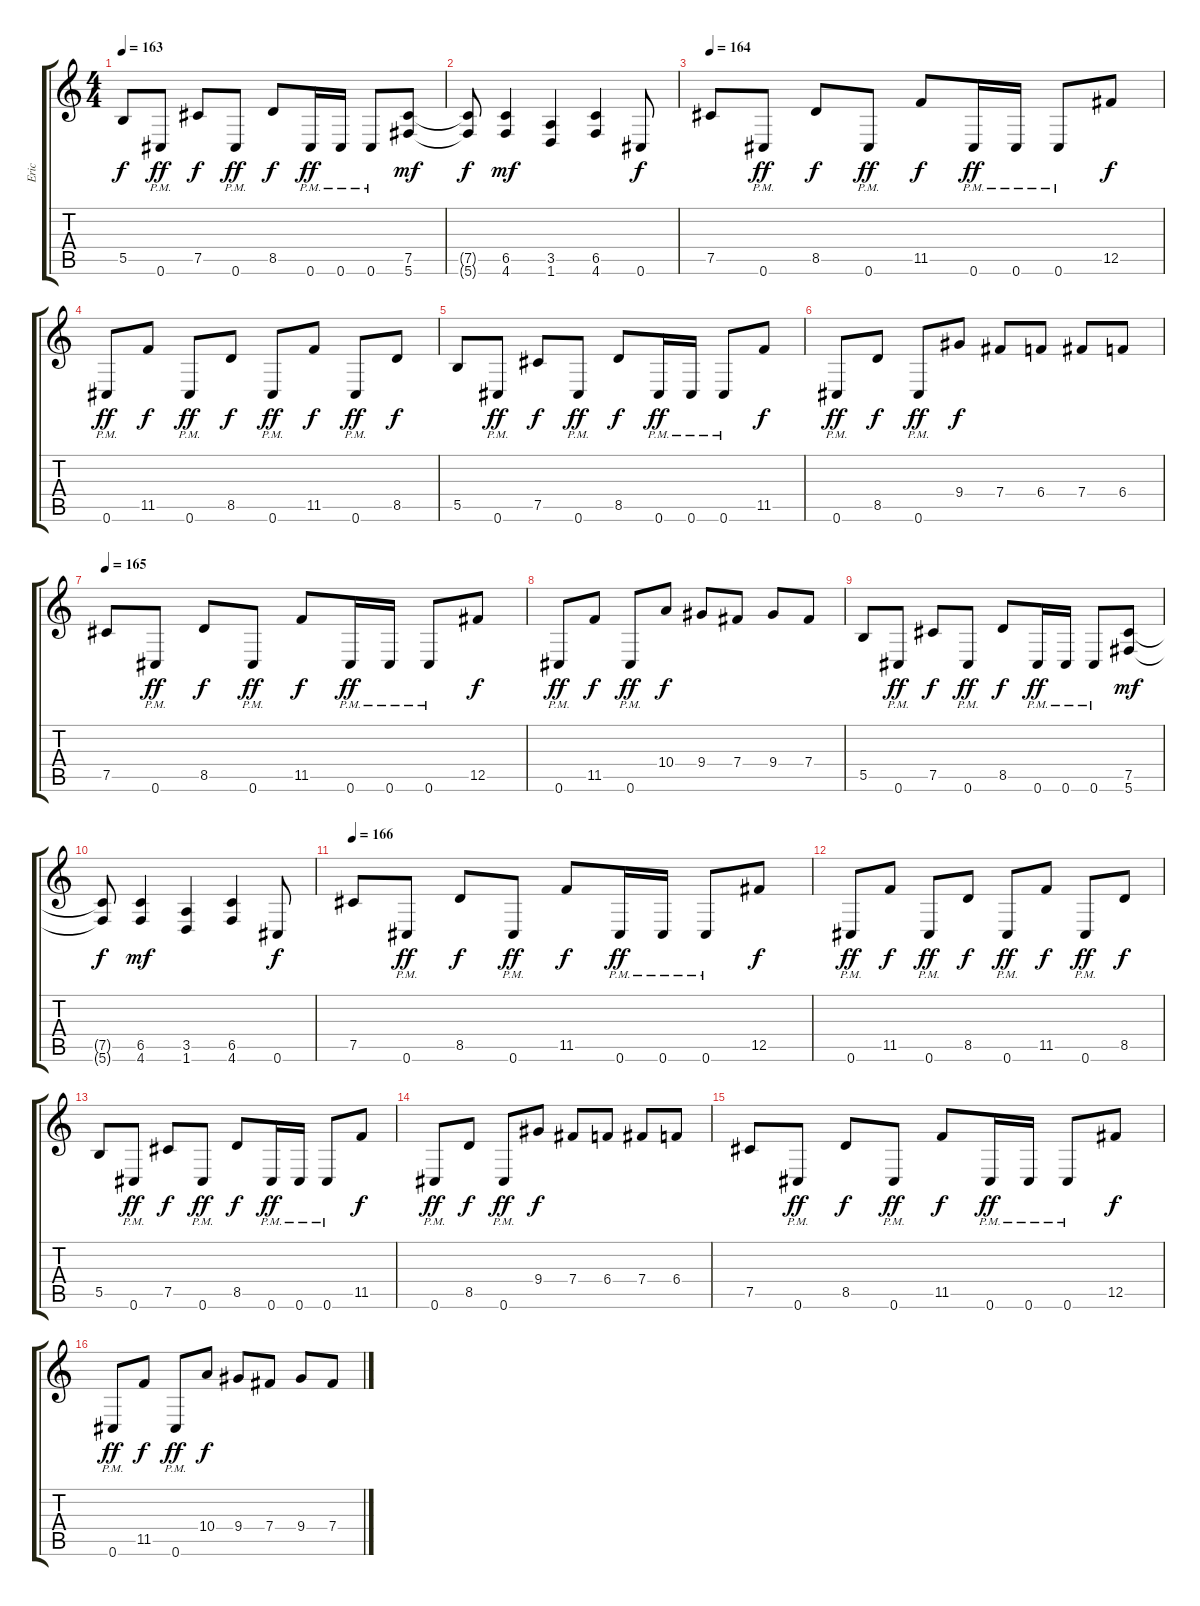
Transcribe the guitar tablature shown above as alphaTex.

\track ("Eric" "Eric") {instrument distortionguitar}
\staff {score tabs}
\tuning (Db4 Ab3 E3 B2 Gb2 Db2) {hide}
\ts (4 4)
\tempo 163
\clef g2
\ks c
5.5.8{dy f} 0.6{pm}.8{dy ff} 7.5.8{dy f} 0.6{pm}.8{dy ff} 8.5.8{dy f} 0.6{pm}.16{dy ff} 0.6{pm}.16 0.6{pm}.8 (7.5 5.6).8{dy mf} |
(7.5{t} 5.6{t}).8{dy f} (6.5 4.6).4{dy mf} (3.5 1.6).4 (6.5 4.6).4 0.6.8{dy f} |
\tempo 164
7.5.8 0.6{pm}.8{dy ff} 8.5.8{dy f} 0.6{pm}.8{dy ff} 11.5.8{dy f} 0.6{pm}.16{dy ff} 0.6{pm}.16 0.6{pm}.8 12.5.8{dy f} |
0.6{pm}.8{dy ff} 11.5.8{dy f} 0.6{pm}.8{dy ff} 8.5.8{dy f} 0.6{pm}.8{dy ff} 11.5.8{dy f} 0.6{pm}.8{dy ff} 8.5.8{dy f} |
5.5.8 0.6{pm}.8{dy ff} 7.5.8{dy f} 0.6{pm}.8{dy ff} 8.5.8{dy f} 0.6{pm}.16{dy ff} 0.6{pm}.16 0.6{pm}.8 11.5.8{dy f} |
0.6{pm}.8{dy ff} 8.5.8{dy f} 0.6{pm}.8{dy ff} 9.4.8{dy f} 7.4.8 6.4.8 7.4.8 6.4.8 |
\tempo 165
7.5.8 0.6{pm}.8{dy ff} 8.5.8{dy f} 0.6{pm}.8{dy ff} 11.5.8{dy f} 0.6{pm}.16{dy ff} 0.6{pm}.16 0.6{pm}.8 12.5.8{dy f} |
0.6{pm}.8{dy ff} 11.5.8{dy f} 0.6{pm}.8{dy ff} 10.4.8{dy f} 9.4.8 7.4.8 9.4.8 7.4.8 |
5.5.8 0.6{pm}.8{dy ff} 7.5.8{dy f} 0.6{pm}.8{dy ff} 8.5.8{dy f} 0.6{pm}.16{dy ff} 0.6{pm}.16 0.6{pm}.8 (7.5 5.6).8{dy mf} |
(7.5{t} 5.6{t}).8{dy f} (6.5 4.6).4{dy mf} (3.5 1.6).4 (6.5 4.6).4 0.6.8{dy f} |
\tempo 166
7.5.8 0.6{pm}.8{dy ff} 8.5.8{dy f} 0.6{pm}.8{dy ff} 11.5.8{dy f} 0.6{pm}.16{dy ff} 0.6{pm}.16 0.6{pm}.8 12.5.8{dy f} |
0.6{pm}.8{dy ff} 11.5.8{dy f} 0.6{pm}.8{dy ff} 8.5.8{dy f} 0.6{pm}.8{dy ff} 11.5.8{dy f} 0.6{pm}.8{dy ff} 8.5.8{dy f} |
5.5.8 0.6{pm}.8{dy ff} 7.5.8{dy f} 0.6{pm}.8{dy ff} 8.5.8{dy f} 0.6{pm}.16{dy ff} 0.6{pm}.16 0.6{pm}.8 11.5.8{dy f} |
0.6{pm}.8{dy ff} 8.5.8{dy f} 0.6{pm}.8{dy ff} 9.4.8{dy f} 7.4.8 6.4.8 7.4.8 6.4.8 |
7.5.8 0.6{pm}.8{dy ff} 8.5.8{dy f} 0.6{pm}.8{dy ff} 11.5.8{dy f} 0.6{pm}.16{dy ff} 0.6{pm}.16 0.6{pm}.8 12.5.8{dy f} |
0.6{pm}.8{dy ff} 11.5.8{dy f} 0.6{pm}.8{dy ff} 10.4.8{dy f} 9.4.8 7.4.8 9.4.8 7.4.8
